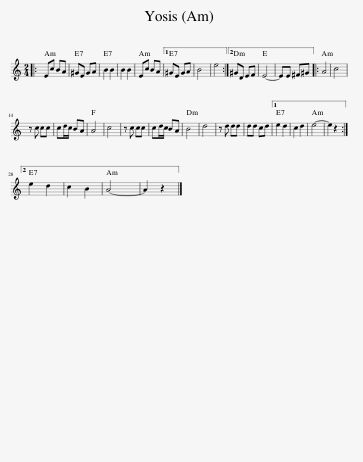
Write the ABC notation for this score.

X:1
L:1/8
M:2/4
I:linebreak $
K:C
V:1 treble
V:1
|: Ec BA | ^GE GA | B2 B2 | B2 B2 | Ec BA |1 %5
 ^GE GA | B4 | e4 :|2 ^GD EF | E4- | %10
 EE ^F^G |: A4 | c4 |$ z c cc | cd/c/ BA | %15
 A4 | c4 | z c cc | cd/c/ BA | B4 | %20
 d4 | z d dd | dd cd |1 e2 d2 | c2 d2 | %25
 e4- | e2 z2 :|2$ e2 d2 | c2 B2 | A4- | %30
 A2 z2 |] %31
